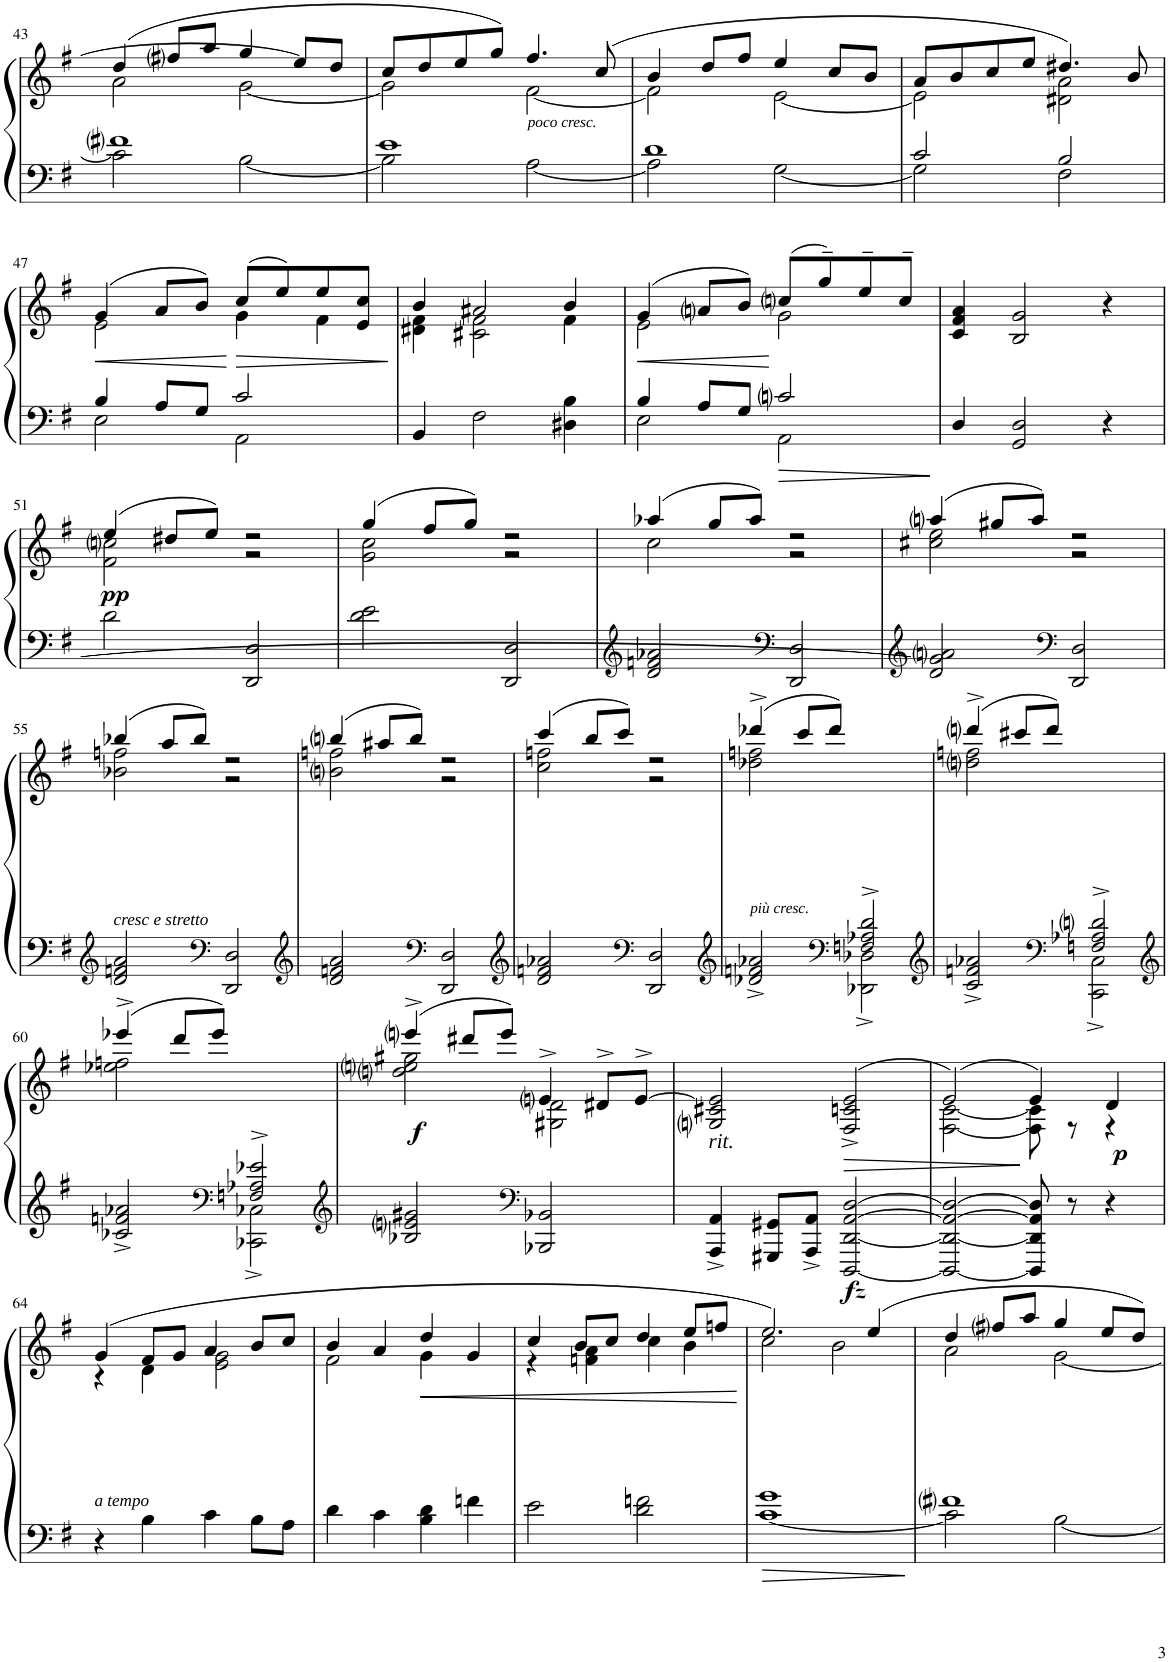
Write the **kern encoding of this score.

**kern	**kern	**dynam
*part1	*part1	*part1
*staff2	*staff1	*staff1/2
*I"Midi_1	*	*
!!LO:PB:g=z
*clefF4	*clefG2	*
*k[f#]	*k[f#]	*
*G:	*G:	*
*M4/4	*M4/4	*
*met(c)	*met(c)	*
=43	=43	=43
*^	*^	*
1f#i	2c\]	(4dd/	2a\	.
.	.	8ff#i/L	.	.
.	.	8aa/J	.	.
.	[2B\	4gg/	[2g\	.
.	.	8ee/L]	.	.
.	.	8dd/J	.	.
=44	=44	=44	=44	=44
1e	2B\]	8cc/L	2g\]	.
.	.	8dd/	.	.
.	.	8ee/	.	.
.	.	8gg/J)	.	.
!	!LO:TX:a:i:t=poco cresc.	!	!	!
.	[2A\	4.ff#/	[2f#\	.
.	.	(8cc/	.	.
=45	=45	=45	=45	=45
1d	2A\]	4b/	2f#\]	.
.	.	8dd/L	.	.
.	.	8ff#/J	.	.
.	[2G\	4ee/	[2e\	.
.	.	8cc/L	.	.
.	.	8b/J	.	.
=46	=46	=46	=46	=46
2c/	2G\]	8a/L	2e\]	.
.	.	8b/	.	.
.	.	8cc/	.	.
.	.	8ee/J	.	.
2B/	2F#\	4.dd#X/)	2d#X\ 2a\	.
.	.	8b/	.	.
!!LO:LB:g=z	!!
=47	=47	=47	=47	=47
!	!	!	!	!LO:HP:b
4B/	2E\	(4g/	2e\	<
8A/L	.	8a/L	.	.
8G/J	.	8b/J)	.	.
!	!	!	!	!LO:HP:n=1:b
2c/	2AA\	(8cc/L	4g\	[ >
.	.	8ee/)	.	.
.	.	8ee/	4f#\	.
.	.	8e/ 8cc/J	.	.
*v	*v	*	*	*
*	*v	*v	*
.	.	]
=48	=48	=48
*^	*^	*
4BB/	2ryy	4b/	4d#X\ 4f#\	.
2F#\	.	2a#X/	2c#X\ 2f#\	.
.	2ryy	.	.	.
4D#X\ 4B\	.	4b/	4f#\	.
=49	=49	=49	=49	=49
!	!	!	!	!LO:HP:b
4B/	2E\	(4g/	2e\	<
8A/L	.	8ani/L	.	.
8G/J	.	8b/J)	.	.
2cni/	2AA\	(8ccni/L	2g\	[
.	.	8gg~/)	.	.
.	.	8ee~/	.	.
.	.	8cc~/J	.	.
=50	=50	=50	=50	=50
4D/	2ryy	4c/ 4f#/ 4a/	2ryy	.
2GG/ 2D/	.	2B/ 2g/	.	.
.	2ryy	.	2ryy	.
4r	.	4r	.	.
*v	*v	*	*	*
!!LO:LB:g=z	!!
=51	=51	=51	=51
!	!	!	!LO:DY:b
2d\	(4ee/	2f#\ 2ccni\	pp
.	8dd#X/L	.	.
.	8ee/J)	.	.
2DD/ 2D/	2r	2r	.
=52	=52	=52	=52
2d\ 2e\	(4gg/	2g\ 2cc\	.
.	8ff#/L	.	.
.	8gg/J)	.	.
2DD/ 2D/	2r	2r	.
=53	=53	=53	=53
*clefG2	*	*	*
2d/ 2fn/ 2a-X/	(4aa-X/	2cc\	.
.	8gg/L	.	.
.	8aa-/J)	.	.
*clefF4	*	*	*
2DD/ 2D/	2r	2r	.
=54	=54	=54	=54
*clefG2	*	*	*
2d/ 2g/] 2ani/	(4aani/	2cc#X\ 2ee\	.
.	8gg#X/L	.	.
.	8aa/J)	.	.
*clefF4	*	*	*
2DD/ 2D/	2r	2r	.
!!LO:LB:g=z	!!
=55	=55	=55	=55
*clefG2	*	*	*
*^	*	*	*
!	!	!LO:TX:b:i:t=cresc e stretto	!	!
2d/ 2fn/ 2a/	2ryy	(4bb-X/	2b-X\ 2ffn\	.
.	.	8aa/L	.	.
.	.	8bb-/J)	.	.
*clefF4	*	*	*	*
2DD/ 2D/	2ryy	2r	2r	.
=56	=56	=56	=56	=56
*clefG2	*	*	*	*
2d/ 2fn/ 2a/	2ryy	(4bbni/	2bni\ 2ffn\	.
.	.	8aa#X/L	.	.
.	.	8bb/J)	.	.
*clefF4	*	*	*	*
2DD/ 2D/	2ryy	2r	2r	.
=57	=57	=57	=57	=57
*clefG2	*	*	*	*
2d/ 2fn/ 2a-X/	2ryy	(4ccc/	2cc\ 2ffn\	.
.	.	8bb/L	.	.
.	.	8ccc/J)	.	.
*clefF4	*	*	*	*
2DD/ 2D/	2ryy	2r	2r	.
=58	=58	=58	=58	=58
*clefG2	*	*	*	*
!	!	!LO:TX:b:i:t=più cresc.	!	!
2d-X/^ 2fn/^ 2a-X/^	2ryy	(4ddd-X^/	2dd-X\ 2ffn\	.
.	.	8ccc/L	.	.
.	.	8ddd-/J)	.	.
*clefF4	*	*	*	*
2Fn/^ 2A-X/^ 2d-/^	2DD-X\^ 2D-X\^	2ryy	2ryy	.
=59	=59	=59	=59	=59
*clefG2	*	*	*	*
2c/^ 2fn/^ 2a-X/^	2ryy	(4dddni^/	2ddni\ 2ffn\	.
.	.	8ccc#X/L	.	.
.	.	8ddd/J)	.	.
*clefF4	*	*	*	*
2Fn/^ 2A-X/^ 2dni/^	2CC\^ 2C\^	2ryy	2ryy	.
!!LO:LB:g=z	!!
=60	=60	=60	=60	=60
*clefG2	*	*	*	*
2c-X/^ 2fn/^ 2a-X/^	2ryy	(4eee-X^/	2ee-X\ 2ffn\	.
.	.	8ddd/L	.	.
.	.	8eee-/J)	.	.
*clefF4	*	*	*	*
2Fn/^ 2A-X/^ 2e-X/^	2CC-X\^ 2C-X\^	2ryy	2ryy	.
=61	=61	=61	=61	=61
*clefG2	*	*	*	*
!	!	!	!	!LO:DY:b
2B-X/ 2eni/ 2g#X/	2ryy	(4eeeni^/	2ddni\ 2eeni\ 2gg#X\	f
.	.	8ddd#X/L	.	.
.	.	8eee/J)	.	.
*clefF4	*	*	*	*
2BBB-X/ 2BB-X/	2ryy	4eni^/	2G#X\ 2d\	.
.	.	8d#X^/L	.	.
.	.	[8e^/J	.	.
=62	=62	=62	=62	=62
!LO:TX:a:i:t=rit.	!	!	!	!
4AAA/^ 4AA/^	2ryy	2Gni/ 2c#X/ 2e/]	2ryy	.
8GGG#X/ 8GG#X/L	.	.	.	.
8AAA/^ 8AA/^J	.	.	.	.
!	!	!	!	!LO:HP:b
!	!	!	!	!LO:DY:n=1:b=2
[2DDD/ [2DD/ [2AA/ [2D/	2ryy	(2F#/^ 2cn/^ 2e/^	2ryy	> fz
=63	=63	=63	=63	=63
2DDD/_ 2DD/_ 2AA/_ 2D/_	2ryy	(2e/)	[2F#\ [2c\	.
8DDD/] 8DD/] 8AA/] 8D/]	2ryy	4e/)	8F#\] 8c\]	]
8r	.	.	8r	.
!	!	!	!	!LO:DY:b
4r	.	4d/	4r	p
!!LO:LB:g=z	!!
=64	=64	=64	=64	=64
!	!	!LO:TX:b:i:t=a tempo	!	!
4r	2ryy	(4g/	4r	.
4B\	.	8f#/L	4d\	.
.	.	8g/J	.	.
4c\	2ryy	4a/	2e\ 2g\	.
8B\L	.	8b/L	.	.
8A\J	.	8cc/J	.	.
=65	=65	=65	=65	=65
4d\	2ryy	4b/	2f#\	.
4c\	.	4a/	.	.
!	!	!	!	!LO:HP:b
4B\ 4d\	2ryy	4dd/	4g\	<
4fn\	.	4g/	4ryy	.
=66	=66	=66	=66	=66
2e\	2ryy	4cc/	4r	.
.	.	8b/L	4fn\ 4a\	.
.	.	8cc/J	.	.
2d\ 2fn\	2ryy	4dd/	4cc\	.
.	.	8ee/L	4b\	.
.	.	8ffn/J	.	.
*v	*v	*	*	*
*	*v	*v	*
.	.	[
=67	=67	=67
*^	*^	*
1g	[1c	2.ee/)	2cc\	.
.	.	.	2b\	.
.	.	(4ee/	.	.
=68	=68	=68	=68	=68
1f#i	2c\]	4dd/	2a\	.
.	.	8ff#i/L	.	.
.	.	8aa/J	.	.
.	[2B\	4gg/	[2g\	.
.	.	8ee/L	.	.
.	.	8dd/J)	.	.
*v	*v	*	*	*
*	*v	*v	*
=	=	=
*-	*-	*-
